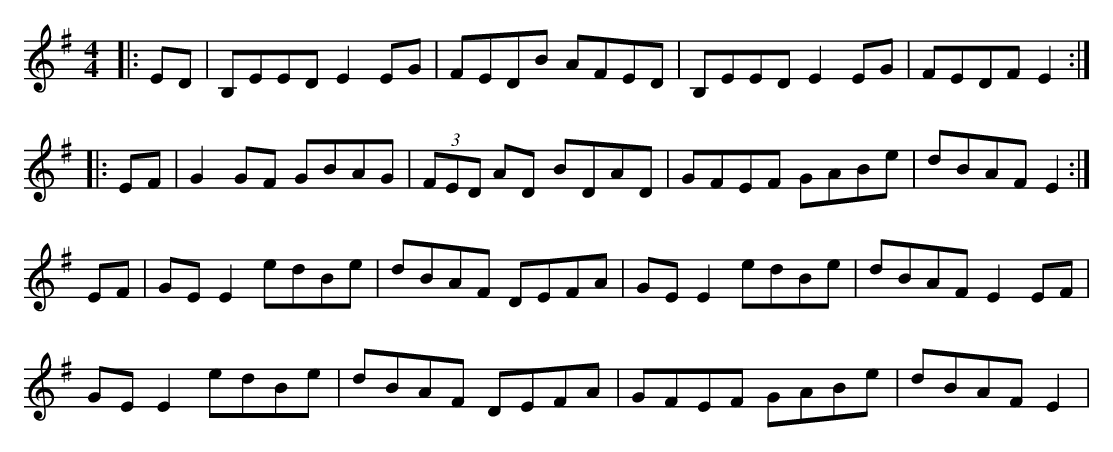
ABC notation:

X:1
M:4/4
K:Emin
|:ED|B,EED E2EG|FEDB AFED|B,EED E2EG|FEDF E2:|
|:EF|G2GF GBAG|(3FED AD BDAD|GFEF GABe|dBAF E2:|
EF|GEE2 edBe|dBAF DEFA|GE E2 edBe|dBAF E2EF|
GE E2 edBe|dBAF DEFA|GFEF GABe|dBAF E2|
